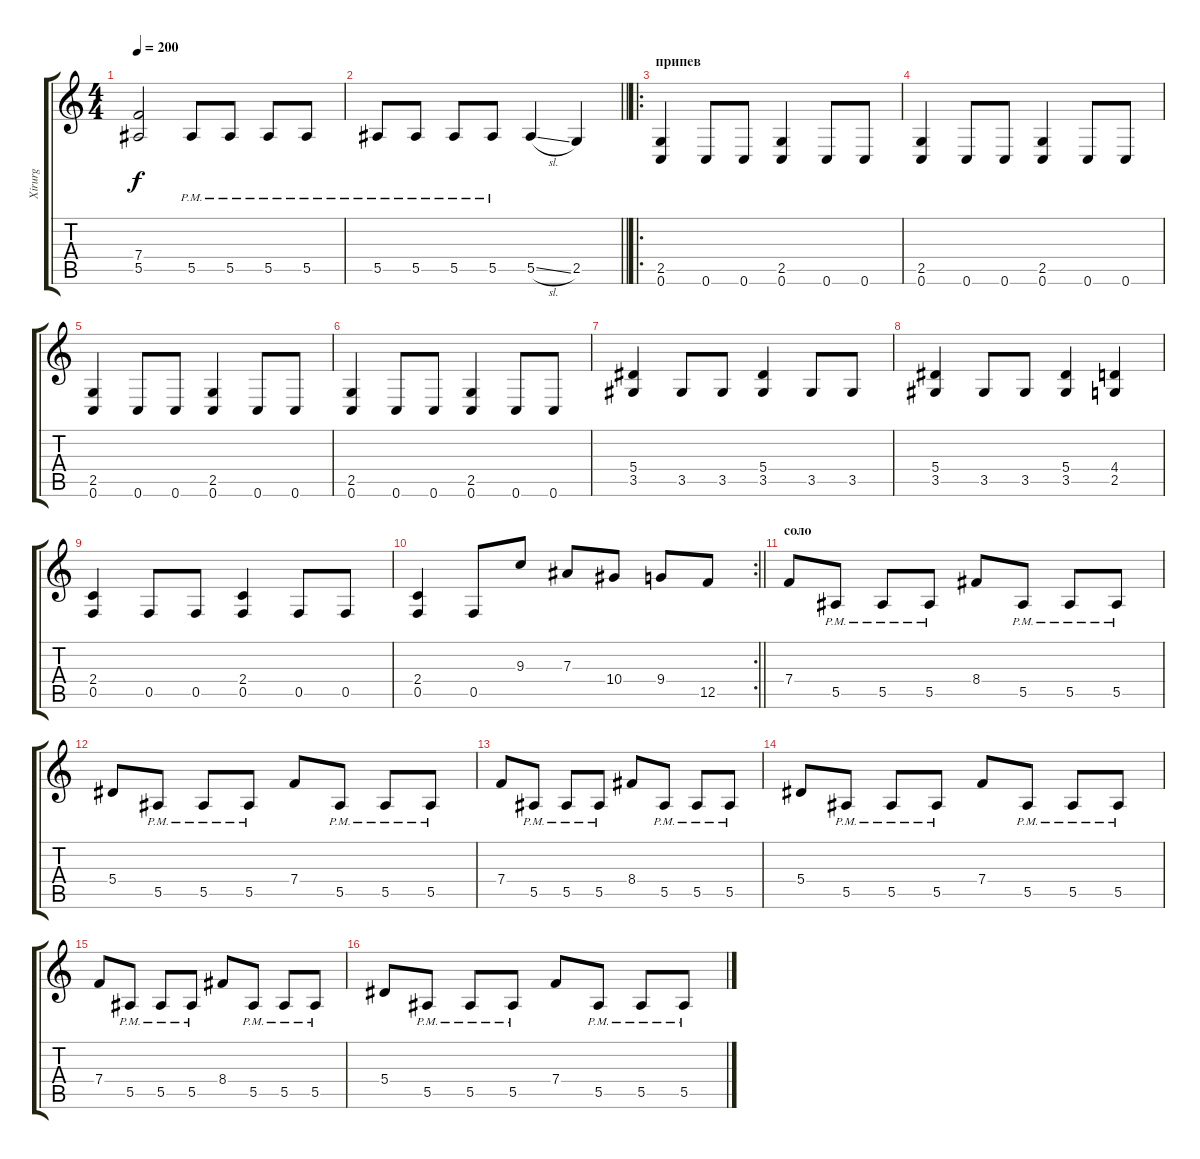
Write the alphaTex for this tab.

\track ("Xirurg" "Xirurg") {instrument distortionguitar}
\staff {score tabs}
\tuning (C4 G3 Eb3 Bb2 F2 C2) {hide}
\ts (4 4)
\tempo 200
\clef g2
\ks c
(7.4 5.5).2{dy f} 5.5{pm}.8 5.5{pm}.8 5.5{pm}.8 5.5{pm}.8 |
\barLineRight lightlight
5.5{pm}.8 5.5{pm}.8 5.5{pm}.8 5.5{pm}.8 5.5{sl}.4 2.5.4 |
\ro
\section ("" "припев")
(2.5 0.6).4 0.6.8 0.6.8 (2.5 0.6).4 0.6.8 0.6.8 |
(2.5 0.6).4 0.6.8 0.6.8 (2.5 0.6).4 0.6.8 0.6.8 |
(2.5 0.6).4 0.6.8 0.6.8 (2.5 0.6).4 0.6.8 0.6.8 |
(2.5 0.6).4 0.6.8 0.6.8 (2.5 0.6).4 0.6.8 0.6.8 |
(5.4 3.5).4 3.5.8 3.5.8 (5.4 3.5).4 3.5.8 3.5.8 |
(5.4 3.5).4 3.5.8 3.5.8 (5.4 3.5).4 (4.4 2.5).4 |
(2.4 0.5).4 0.5.8 0.5.8 (2.4 0.5).4 0.5.8 0.5.8 |
\rc 2
\barLineRight lightlight
(2.4 0.5).4 0.5.8 9.3.8 7.3.8 10.4.8 9.4.8 12.5.8 |
\section ("" "соло")
7.4.8 5.5{pm}.8 5.5{pm}.8 5.5{pm}.8 8.4.8 5.5{pm}.8 5.5{pm}.8 5.5{pm}.8 |
5.4.8 5.5{pm}.8 5.5{pm}.8 5.5{pm}.8 7.4.8 5.5{pm}.8 5.5{pm}.8 5.5{pm}.8 |
7.4.8 5.5{pm}.8 5.5{pm}.8 5.5{pm}.8 8.4.8 5.5{pm}.8 5.5{pm}.8 5.5{pm}.8 |
5.4.8 5.5{pm}.8 5.5{pm}.8 5.5{pm}.8 7.4.8 5.5{pm}.8 5.5{pm}.8 5.5{pm}.8 |
7.4.8 5.5{pm}.8 5.5{pm}.8 5.5{pm}.8 8.4.8 5.5{pm}.8 5.5{pm}.8 5.5{pm}.8 |
5.4.8 5.5{pm}.8 5.5{pm}.8 5.5{pm}.8 7.4.8 5.5{pm}.8 5.5{pm}.8 5.5{pm}.8
